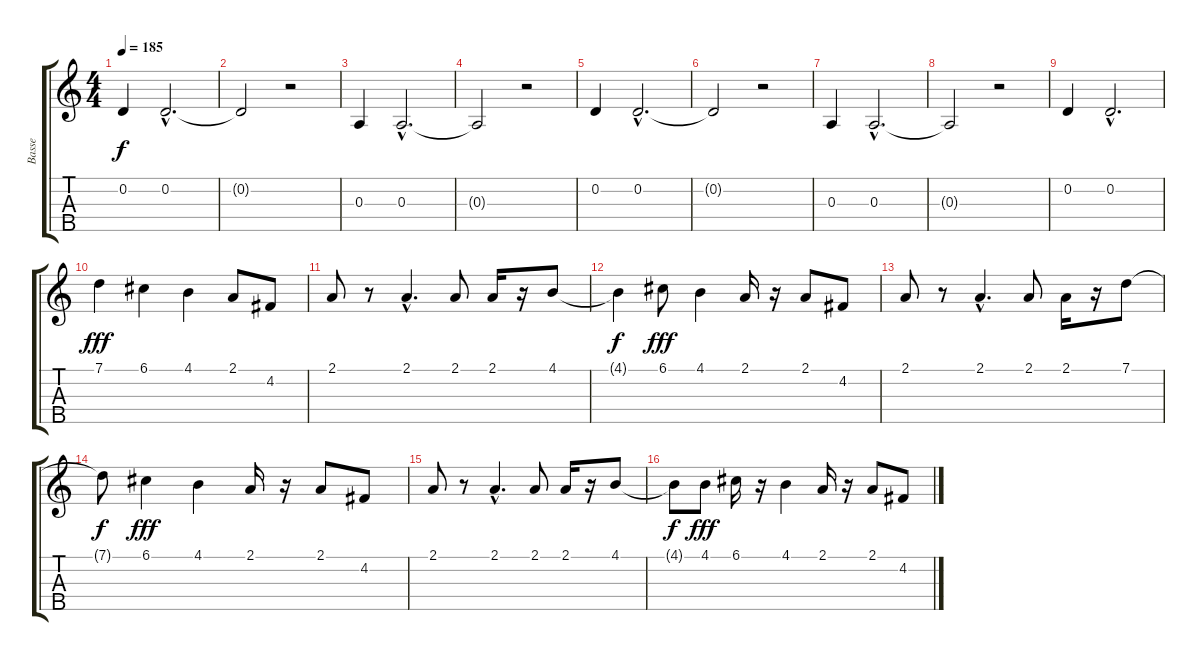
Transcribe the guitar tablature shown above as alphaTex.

\track ("Basse" "Basse") {instrument electricbassfinger}
\staff {score tabs}
\tuning (G3 D3 A2 E2 B1) {hide}
\ts (4 4)
\tempo 185
\clef g2
\ks c
0.2.4{dy f} 0.2{hac}.2{d} |
0.2{t}.2 r.2 |
0.3.4 0.3{hac}.2{d} |
0.3{t}.2 r.2 |
0.2.4 0.2{hac}.2{d} |
0.2{t}.2 r.2 |
0.3.4 0.3{hac}.2{d} |
0.3{t}.2 r.2 |
0.2.4 0.2{hac}.2{d} |
7.1.4{dy fff} 6.1.4 4.1.4 2.1.8 4.2.8 |
2.1.8 r.8 2.1{hac}.4{d} 2.1.8 2.1.16 r.16 4.1.8 |
4.1{t}.4{dy f} 6.1.8{dy fff} 4.1.4 2.1.16 r.16 2.1.8 4.2.8 |
2.1.8 r.8 2.1{hac}.4{d} 2.1.8 2.1.16 r.16 7.1.8 |
7.1{t}.8{dy f} 6.1.4{dy fff} 4.1.4 2.1.16 r.16 2.1.8 4.2.8 |
2.1.8 r.8 2.1{hac}.4{d} 2.1.8 2.1.16 r.16 4.1.8 |
4.1{t}.8{dy f} 4.1.8{dy fff} 6.1.16 r.16 4.1.4 2.1.16 r.16 2.1.8 4.2.8
